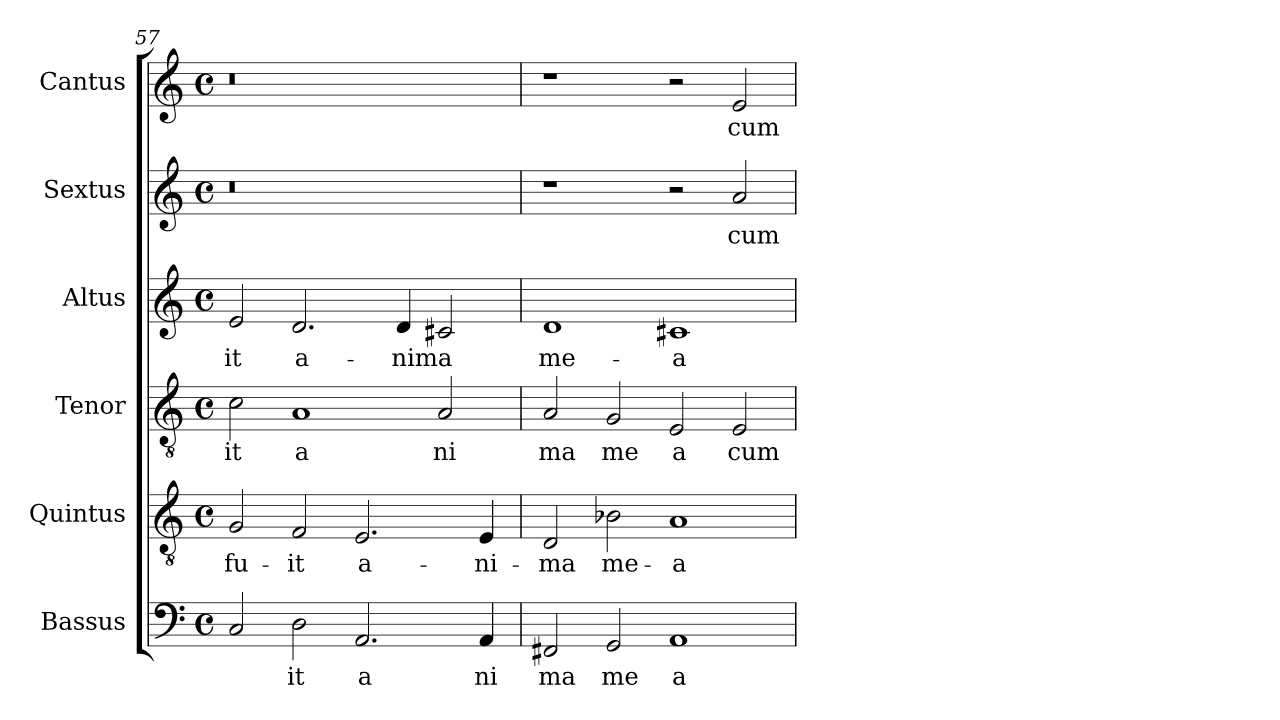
**kern	**text	**kern	**text	**kern	**text	**kern	**text	**kern	**text	**kern	**text
*part6	*part6	*part5	*part5	*part4	*part4	*part3	*part3	*part2	*part2	*part1	*part1
*staff6	*staff6	*staff5	*staff5	*staff4	*staff4	*staff3	*staff3	*staff2	*staff2	*staff1	*staff1
*I"Bassus	*	*I"Quintus	*	*I"Tenor	*	*I"Altus	*	*I"Sextus	*	*I"Cantus	*
!!LO:PB:g=z
*clefF4	*	*clefGv2	*	*clefGv2	*	*clefG2	*	*clefG2	*	*clefG2	*
*M4/4	*	*M4/4	*	*M4/4	*	*M4/4	*	*M4/4	*	*M4/4	*
*met(c)	*	*met(c)	*	*met(c)	*	*met(c)	*	*met(c)	*	*met(c)	*
=57	=57	=57	=57	=57	=57	=57	=57	=57	=57	=57	=57
!	!	!	!LO:LY:b:cj	!	!LO:LY:b:cj	!	!LO:LY:b:cj	!	!	!	!
2C/	.	2G/	fu-	2c\	it	2e/	-it	0r	.	0r	.
!	!LO:LY:b:cj	!	!LO:LY:b:cj	!	!LO:LY:b:cj	!	!LO:LY:b:cj	!	!	!	!
2D\	it	2F/	-it	1A	a	2.d/	a-	.	.	.	.
!	!LO:LY:b:cj	!	!LO:LY:b:cj	!	!	!	!	!	!	!	!
2.AA/	a	2.E/	a-	.	.	.	.	.	.	.	.
!	!	!	!	!	!	!	!LO:LY:b	!	!	!	!
.	.	.	.	.	.	4d/	-nima	.	.	.	.
!	!	!	!	!	!LO:LY:b:cj	!	!	!	!	!	!
.	.	.	.	2A/	ni	2c#X/	.	.	.	.	.
!	!LO:LY:b:cj	!	!LO:LY:b:cj	!	!	!	!	!	!	!	!
4AA/	ni	4E/	-ni-	.	.	.	.	.	.	.	.
=58	=58	=58	=58	=58	=58	=58	=58	=58	=58	=58	=58
!	!LO:LY:b:cj	!	!LO:LY:b:cj	!	!LO:LY:b:cj	!	!LO:LY:b:cj	!	!	!	!
2FF#X/	ma	2D/	-ma	2A/	ma	1d	me-	1r	.	1r	.
!	!LO:LY:b:cj	!	!LO:LY:b:cj	!	!LO:LY:b:cj	!	!	!	!	!	!
2GG/	me	2B-X\	me-	2G/	me	.	.	.	.	.	.
!	!LO:LY:b:cj	!	!LO:LY:b:cj	!	!LO:LY:b:cj	!	!LO:LY:b:cj	!	!	!	!
1AA	a	1A	-a	2E/	a	1c#X	-a	2r	.	2r	.
!	!	!	!	!	!LO:LY:b:cj	!	!	!	!LO:LY:b:cj	!	!LO:LY:b:cj
.	.	.	.	2E/	cum	.	.	2a/	cum	2e/	cum
=	=	=	=	=	=	=	=	=	=	=	=
*-	*-	*-	*-	*-	*-	*-	*-	*-	*-	*-	*-
